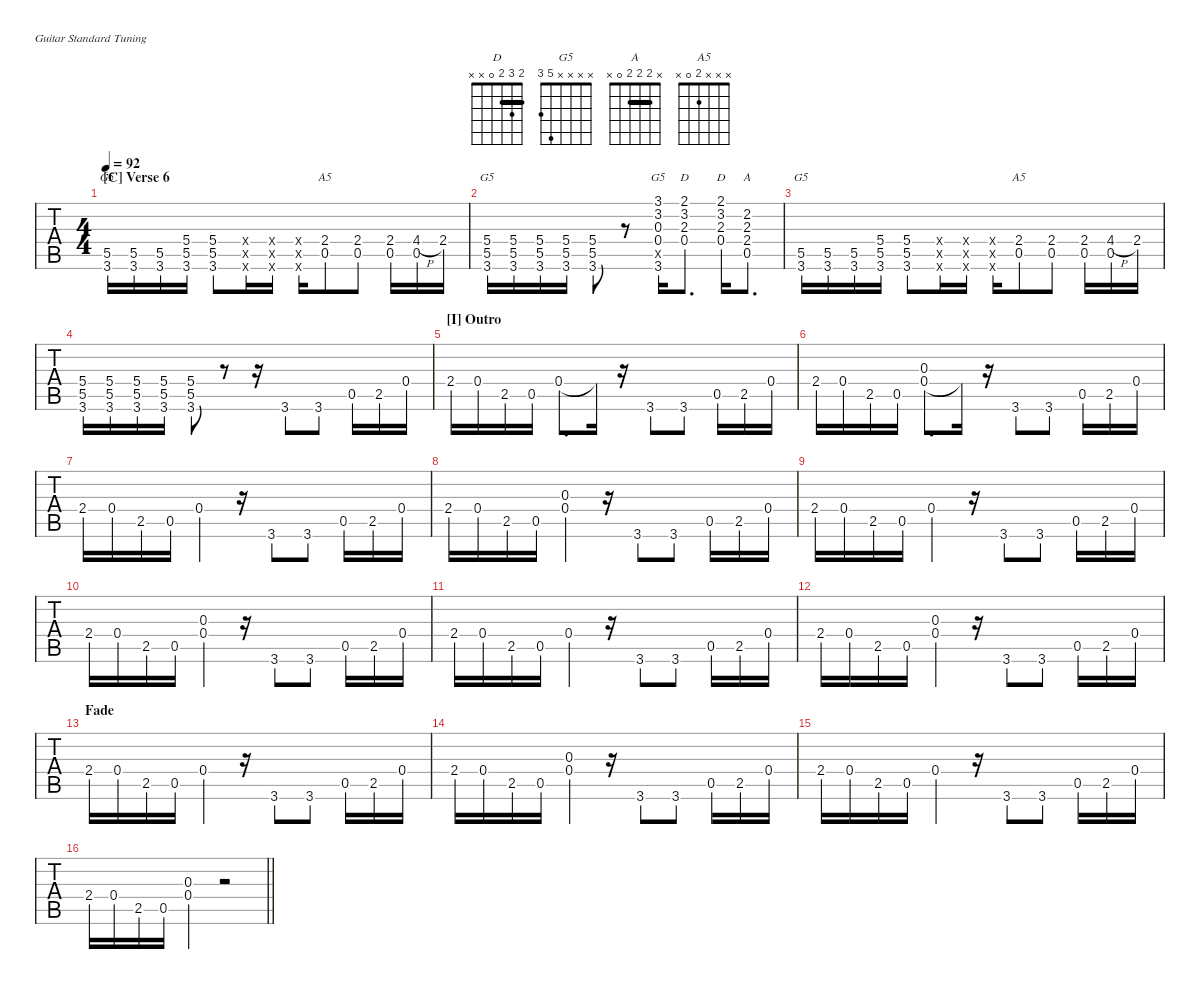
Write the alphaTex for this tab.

\hideDynamics
\bracketExtendMode nobrackets
\singleTrackTrackNamePolicy hidden
\multiTrackTrackNamePolicy hidden
\firstSystemTrackNameMode fullname
\firstSystemTrackNameOrientation horizontal
\otherSystemsTrackNameOrientation horizontal
\track ("Steel Guitar" "S-Gt") {instrument acousticguitarsteel}
\staff {tabs}
\tuning (E4 B3 G3 D3 A2 E2)
\chord ("D" 2 3 2 0 x x) {barre 2}
\chord ("G5" 3 3 0 0 x 3)
\chord ("A" x 2 2 2 0 x) {barre (2 2)}
\chord ("G5" x x x 5 5 3)
\chord ("A5" x x x 2 0 x)
\chord ("G5" x x x x 5 3)
\ts (4 4)
\section ("C" "Verse 6")
\tempo 92
\clef g2
\ks c
(5.5 3.6).16{ch "G5" dy mf} (5.5 3.6).16 (5.5 3.6).16 (5.4 5.5 3.6).16 (5.4 5.5 3.6).8 (5.4{x} 5.5{x} 3.6{x}).16 (5.4{x} 5.5{x} 3.6{x}).16 (5.4{x} 5.5{x} 3.6{x}).16 (2.4 0.5).8{ch "A5"} (2.4 0.5).8 (2.4 0.5).16 (4.4{h acc #} 0.5).16 2.4.16 |
(5.4 5.5 3.6).16{ch "G5"} (5.4 5.5 3.6).16 (5.4 5.5 3.6).16 (5.4 5.5 3.6).16 (5.4 5.5 3.6).8 r.8 (3.1 3.2 0.3 0.4 2.5{x} 3.6).16{ch "G5" dy f} (2.1{acc #} 3.2 2.3 0.4).8{d ch "D"} (2.1{acc #} 3.2 2.3 0.4).16{ch "D"} (2.2{acc #} 2.3 2.4 0.5).8{d ch "A"} |
(5.5 3.6).16{ch "G5" dy mf} (5.5 3.6).16 (5.5 3.6).16 (5.4 5.5 3.6).16 (5.4 5.5 3.6).8 (5.4{x} 5.5{x} 3.6{x}).16 (5.4{x} 5.5{x} 3.6{x}).16 (5.4{x} 5.5{x} 3.6{x}).16 (2.4 0.5).8{ch "A5"} (2.4 0.5).8 (2.4 0.5).16 (4.4{h acc #} 0.5).16 2.4.16 |
\ks d
(5.4{acc forcenatural} 5.5{acc forcenatural} 3.6{acc forcenatural}).16 (5.4{acc forcenatural} 5.5{acc forcenatural} 3.6{acc forcenatural}).16 (5.4{acc forcenatural} 5.5{acc forcenatural} 3.6{acc forcenatural}).16 (5.4{acc forcenatural} 5.5{acc forcenatural} 3.6{acc forcenatural}).16 (5.4{acc forcenatural} 5.5{acc forcenatural} 3.6{acc forcenatural}).8 r.8 r.16 3.6{acc forcenatural}.8{dy f} 3.6{acc forcenatural}.8 0.5{acc forcenatural}.16 2.5{acc forcenatural}.16 0.4{acc forcenatural}.16 |
\section ("I" "Outro")
2.4{acc forcenatural}.16 0.4{acc forcenatural}.16 2.5{acc forcenatural}.16 0.5{acc forcenatural}.16 0.4{acc forcenatural}.8{d} 0.4{t acc forcenatural}.16 r.16 3.6{acc forcenatural}.8 3.6{acc forcenatural}.8 0.5{acc forcenatural}.16 2.5{acc forcenatural}.16 0.4{acc forcenatural}.16 |
2.4{acc forcenatural}.16 0.4{acc forcenatural}.16 2.5{acc forcenatural}.16 0.5{acc forcenatural}.16 (0.3{acc forcenatural} 0.4{acc forcenatural}).8{d} 0.4{t acc forcenatural}.16 r.16 3.6{acc forcenatural}.8 3.6{acc forcenatural}.8 0.5{acc forcenatural}.16 2.5{acc forcenatural}.16 0.4{acc forcenatural}.16 |
2.4{acc forcenatural}.16 0.4{acc forcenatural}.16 2.5{acc forcenatural}.16 0.5{acc forcenatural}.16 0.4{acc forcenatural}.4 r.16 3.6{acc forcenatural}.8 3.6{acc forcenatural}.8 0.5{acc forcenatural}.16 2.5{acc forcenatural}.16 0.4{acc forcenatural}.16 |
2.4{acc forcenatural}.16 0.4{acc forcenatural}.16 2.5{acc forcenatural}.16 0.5{acc forcenatural}.16 (0.3{acc forcenatural} 0.4{acc forcenatural}).4 r.16 3.6{acc forcenatural}.8 3.6{acc forcenatural}.8 0.5{acc forcenatural}.16 2.5{acc forcenatural}.16 0.4{acc forcenatural}.16 |
2.4{acc forcenatural}.16 0.4{acc forcenatural}.16 2.5{acc forcenatural}.16 0.5{acc forcenatural}.16 0.4{acc forcenatural}.4 r.16 3.6{acc forcenatural}.8 3.6{acc forcenatural}.8 0.5{acc forcenatural}.16 2.5{acc forcenatural}.16 0.4{acc forcenatural}.16 |
2.4{acc forcenatural}.16 0.4{acc forcenatural}.16 2.5{acc forcenatural}.16 0.5{acc forcenatural}.16 (0.3{acc forcenatural} 0.4{acc forcenatural}).4 r.16 3.6{acc forcenatural}.8 3.6{acc forcenatural}.8 0.5{acc forcenatural}.16 2.5{acc forcenatural}.16 0.4{acc forcenatural}.16 |
2.4{acc forcenatural}.16 0.4{acc forcenatural}.16 2.5{acc forcenatural}.16 0.5{acc forcenatural}.16 0.4{acc forcenatural}.4 r.16 3.6{acc forcenatural}.8 3.6{acc forcenatural}.8 0.5{acc forcenatural}.16 2.5{acc forcenatural}.16 0.4{acc forcenatural}.16 |
2.4{acc forcenatural}.16 0.4{acc forcenatural}.16 2.5{acc forcenatural}.16 0.5{acc forcenatural}.16 (0.3{acc forcenatural} 0.4{acc forcenatural}).4 r.16 3.6{acc forcenatural}.8 3.6{acc forcenatural}.8 0.5{acc forcenatural}.16 2.5{acc forcenatural}.16 0.4{acc forcenatural}.16 |
\section ("" "Fade")
2.4{acc forcenatural}.16 0.4{acc forcenatural}.16 2.5{acc forcenatural}.16 0.5{acc forcenatural}.16 0.4{acc forcenatural}.4 r.16 3.6{acc forcenatural}.8 3.6{acc forcenatural}.8 0.5{acc forcenatural}.16 2.5{acc forcenatural}.16 0.4{acc forcenatural}.16 |
2.4{acc forcenatural}.16{dy mf} 0.4{acc forcenatural}.16 2.5{acc forcenatural}.16 0.5{acc forcenatural}.16 (0.3{acc forcenatural} 0.4{acc forcenatural}).4 r.16 3.6{acc forcenatural}.8 3.6{acc forcenatural}.8{dy mp} 0.5{acc forcenatural}.16 2.5{acc forcenatural}.16 0.4{acc forcenatural}.16 |
2.4{acc forcenatural}.16 0.4{acc forcenatural}.16 2.5{acc forcenatural}.16 0.5{acc forcenatural}.16 0.4{acc forcenatural}.4{dy p} r.16 3.6{acc forcenatural}.8 3.6{acc forcenatural}.8 0.5{acc forcenatural}.16 2.5{acc forcenatural}.16 0.4{acc forcenatural}.16 |
\barLineRight lightlight
2.4{acc forcenatural}.16 0.4{acc forcenatural}.16 2.5{acc forcenatural}.16 0.5{acc forcenatural}.16 (0.3{acc forcenatural} 0.4{acc forcenatural}).4{dy pp} r.2
